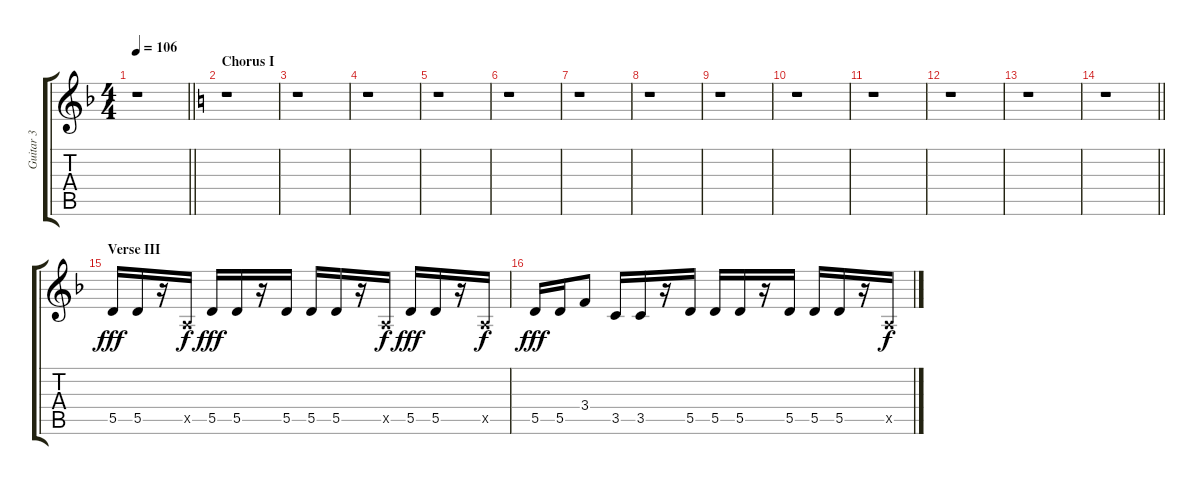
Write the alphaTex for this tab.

\track ("Guitar 3" "Guitar 3") {instrument acousticguitarsteel}
\staff {score tabs}
\tuning (E4 B3 G3 D3 A2 E2) {hide}
\ts (4 4)
\tempo 106
\clef g2
\barLineRight lightlight
\ks f
r.1{dy fff} |
\section ("" "Chorus I")
\ks c
r.1 |
r.1 |
r.1 |
r.1 |
r.1 |
r.1 |
r.1 |
r.1 |
r.1 |
r.1 |
r.1 |
r.1 |
\barLineRight lightlight
r.1 |
\section ("" "Verse III")
\ks f
5.5.16 5.5.16 r.16 0.5{x}.16{dy f} 5.5.16{dy fff} 5.5.16 r.16 5.5.16 5.5.16 5.5.16 r.16 0.5{x}.16{dy f} 5.5.16{dy fff} 5.5.16 r.16 0.5{x}.16{dy f} |
5.5.16{dy fff} 5.5.16 3.4.8 3.5.16 3.5.16 r.16 5.5.16 5.5.16 5.5.16 r.16 5.5.16 5.5.16 5.5.16 r.16 0.5{x}.16{dy f}
